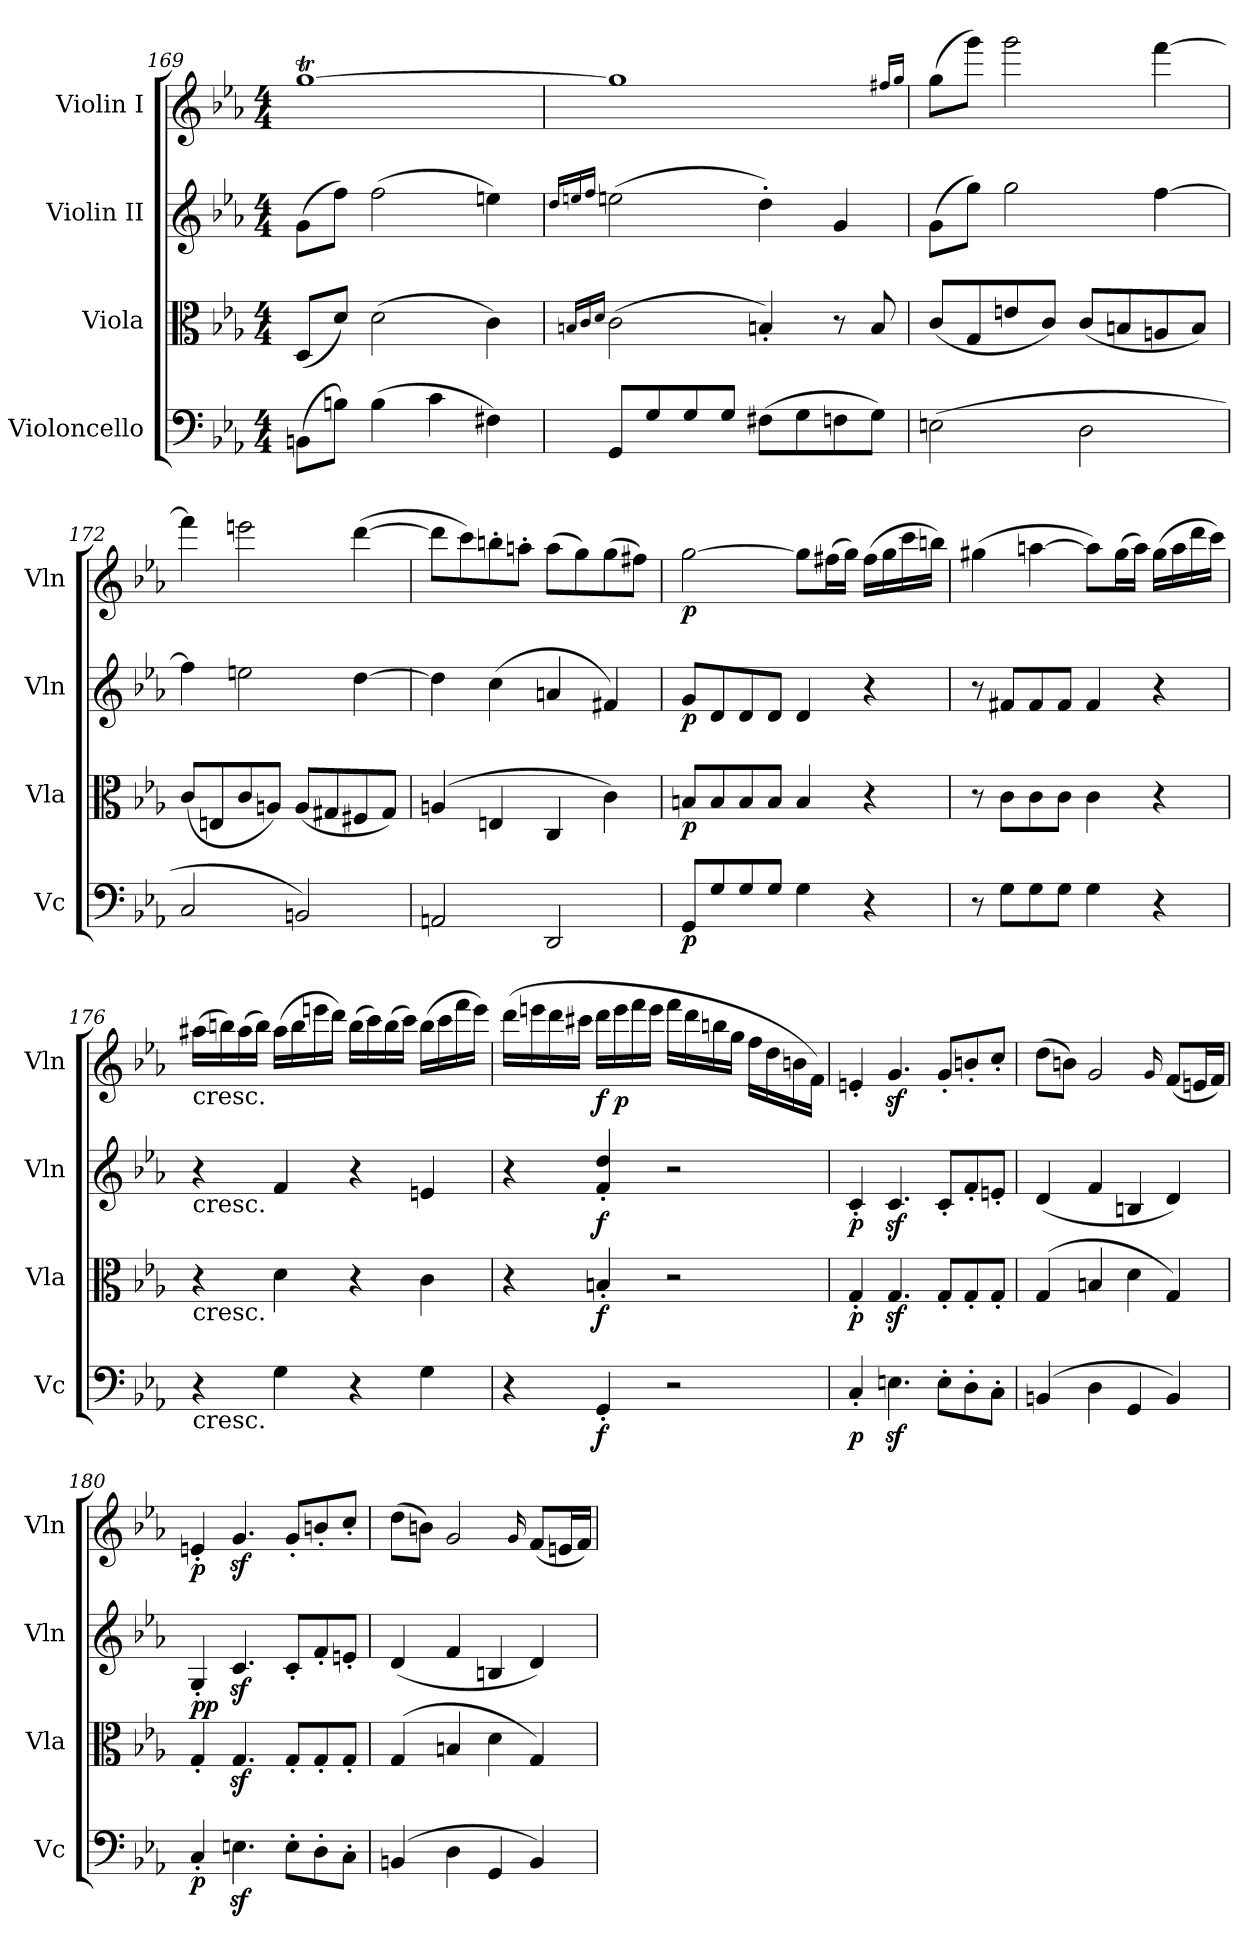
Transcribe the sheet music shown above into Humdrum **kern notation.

**kern	**dynam	**kern	**dynam	**kern	**dynam	**kern	**dynam
*part4	*part4	*part3	*part3	*part2	*part2	*part1	*part1
*staff4	*staff4	*staff3	*staff3	*staff2	*staff2	*staff1	*staff1
*I"Violoncello	*	*I"Viola	*	*I"Violin II	*	*I"Violin I	*
*I'Vc	*	*I'Vla	*	*I'Vln	*	*I'Vln	*
*clefF4	*	*clefC3	*	*clefG2	*	*clefG2	*
*k[b-e-a-]	*	*k[b-e-a-]	*	*k[b-e-a-]	*	*k[b-e-a-]	*
*M4/4	*	*M4/4	*	*M4/4	*	*M4/4	*
=169	=169	=169	=169	=169	=169	=169	=169
(8BBnL	.	(8DL	.	(8gL	.	[1ggt	.
8BnJ)	.	8dJ)	.	8ffJ)	.	.	.
(4B	.	(2d	.	(2ff	.	.	.
4c	.	.	.	.	.	.	.
4F#X)	.	4c)	.	4een)	.	.	.
=170	=170	=170	=170	=170	=170	=170	=170
.	.	16qqBn/LL	.	16qqdd/LL	.	.	.
.	.	16qqc/	.	16qqeen/	.	.	.
.	.	16qqd/JJ	.	16qqff/JJ	.	.	.
8GGL	.	(2c	.	(2een	.	1gg]	.
8G	.	.	.	.	.	.	.
8G	.	.	.	.	.	.	.
8GJ	.	.	.	.	.	.	.
(8F#XL	.	4Bn')	.	4dd')	.	.	.
8G	.	.	.	.	.	.	.
8Fn	.	8r	.	4g	.	.	.
8GJ)	.	8B	.	.	.	.	.
.	.	.	.	.	.	16qqff#X/LL	.
.	.	.	.	.	.	16qqgg/JJ	.
=171	=171	=171	=171	=171	=171	=171	=171
(2En	.	(8cL	.	(8gL	.	(8ggL	.
.	.	8G	.	8ggJ)	.	8gggJ)	.
.	.	8en	.	2gg	.	2ggg	.
.	.	8cJ)	.	.	.	.	.
2D	.	(8cL	.	.	.	.	.
.	.	8Bn	.	.	.	.	.
.	.	8An	.	[4ff	.	[4fff	.
.	.	8BJ)	.	.	.	.	.
=172	=172	=172	=172	=172	=172	=172	=172
2C	.	(8cL	.	4ff]	.	4fff]	.
.	.	8En	.	.	.	.	.
.	.	8c	.	2een	.	2eeen	.
.	.	8AnJ)	.	.	.	.	.
2BBn)	.	(8AL	.	.	.	.	.
.	.	8G#X	.	.	.	.	.
.	.	8F#X	.	[4dd	.	([4ddd	.
.	.	8G#J)	.	.	.	.	.
=173	=173	=173	=173	=173	=173	=173	=173
2AAn	.	(4An	.	4dd]	.	8dddL]	.
.	.	.	.	.	.	8ccc)	.
.	.	4En	.	(4cc	.	8bbn'	.
.	.	.	.	.	.	8aan'J	.
2DD	.	4C	.	4an	.	(8aaL	.
.	.	.	.	.	.	8gg)	.
.	.	4c)	.	4f#X)	.	(8gg	.
.	.	.	.	.	.	8ff#XJ)	.
=174	=174	=174	=174	=174	=174	=174	=174
8GGL	p	8BnL	p	8gL	p	[2gg	p
8G	.	8B	.	8d	.	.	.
8G	.	8B	.	8d	.	.	.
8GJ	.	8BJ	.	8dJ	.	.	.
4G	.	4B	.	4d	.	8ggL]	.
.	.	.	.	.	.	(16ff#XL	.
.	.	.	.	.	.	16ggJJ)	.
4r	.	4r	.	4r	.	(16ff#LL	.
.	.	.	.	.	.	16gg	.
.	.	.	.	.	.	16ccc	.
.	.	.	.	.	.	16bbnJJ)	.
=175	=175	=175	=175	=175	=175	=175	=175
8r	.	8r	.	8r	.	(4gg#X	.
8GL	.	8cL	.	8f#XL	.	.	.
8G	.	8c	.	8f#	.	[4aan	.
8GJ	.	8cJ	.	8f#J	.	.	.
4G	.	4c	.	4f#	.	8aaL])	.
.	.	.	.	.	.	(16gg#L	.
.	.	.	.	.	.	16aaJJ)	.
4r	.	4r	.	4r	.	(16gg#LL	.
.	.	.	.	.	.	16aa	.
.	.	.	.	.	.	16ddd	.
.	.	.	.	.	.	16cccJJ)	.
=176	=176	=176	=176	=176	=176	=176	=176
!	!	!	!	!	!	!LO:TX:b:t=cresc.	!
!	!	!	!	!LO:TX:b:t=cresc.	!	!	!
!	!	!LO:TX:b:t=cresc.	!	!	!	!	!
!LO:TX:b:t=cresc.	!	!	!	!	!	!	!
4r	.	4r	.	4r	.	(16aa#XLL	.
.	.	.	.	.	.	16bbn)	.
.	.	.	.	.	.	(16aa#	.
.	.	.	.	.	.	16bbJJ)	.
4G	.	4d	.	4f	.	(16aa#LL	.
.	.	.	.	.	.	16bb	.
.	.	.	.	.	.	16eeen	.
.	.	.	.	.	.	16dddJJ)	.
4r	.	4r	.	4r	.	(16bbLL	.
.	.	.	.	.	.	16ccc)	.
.	.	.	.	.	.	(16bb	.
.	.	.	.	.	.	16cccJJ)	.
4G	.	4c	.	4en	.	(16bbLL	.
.	.	.	.	.	.	16ccc	.
.	.	.	.	.	.	16fff	.
.	.	.	.	.	.	16eeeJJ)	.
=177	=177	=177	=177	=177	=177	=177	=177
4r	.	4r	.	4r	.	(16dddLL	.
.	.	.	.	.	.	16eeen	.
.	.	.	.	.	.	16ddd	.
.	.	.	.	.	.	16ccc#XJJ	.
4GG'	f	4Bn'	f	4f' 4dd'	f	16dddLL	f
.	.	.	.	.	.	16eee	p
.	.	.	.	.	.	16fff	.
.	.	.	.	.	.	16eeeJJ	.
2r	.	2r	.	2r	.	16fffLL	.
.	.	.	.	.	.	16ddd	.
.	.	.	.	.	.	16bbn	.
.	.	.	.	.	.	16ggJJ	.
.	.	.	.	.	.	16ffLL	.
.	.	.	.	.	.	16dd	.
.	.	.	.	.	.	16bn	.
.	.	.	.	.	.	16fJJ)	.
=178	=178	=178	=178	=178	=178	=178	=178
4C'	p	4G'	p	4c'	p	4en'	.
4.Enz	.	4.Gz	.	4.cz	.	4.gz	.
8E'L	.	8G'L	.	8c'L	.	8g'L	.
8D'	.	8G'	.	8f'	.	8bn'	.
8C'J	.	8G'J	.	8en'J	.	8cc'J	.
=179	=179	=179	=179	=179	=179	=179	=179
(4BBn	.	(4G	.	(4d	.	(8ddL	.
.	.	.	.	.	.	8bnJ)	.
4D	.	4Bn	.	4f	.	2g	.
4GG	.	4d	.	4Bn	.	.	.
.	.	.	.	.	.	16qqg/	.
4BB)	.	4G)	.	4d)	.	(8fL	.
.	.	.	.	.	.	16enL	.
.	.	.	.	.	.	16fJJ)	.
=180	=180	=180	=180	=180	=180	=180	=180
!	!	!	!LO:DY:a	!	!	!	!
4C'	p	4G'	pp	4G'	.	4en'	p
4.Enz	.	4.Gz	.	4.cz	.	4.gz	.
8E'L	.	8G'L	.	8c'L	.	8g'L	.
8D'	.	8G'	.	8f'	.	8bn'	.
8C'J	.	8G'J	.	8en'J	.	8cc'J	.
=181	=181	=181	=181	=181	=181	=181	=181
(4BBn	.	(4G	.	(4d	.	(8ddL	.
.	.	.	.	.	.	8bnJ)	.
4D	.	4Bn	.	4f	.	2g	.
4GG	.	4d	.	4Bn	.	.	.
.	.	.	.	.	.	16qqg/	.
4BB)	.	4G)	.	4d)	.	(8fL	.
.	.	.	.	.	.	16enL	.
.	.	.	.	.	.	16fJJ)	.
=	=	=	=	=	=	=	=
*-	*-	*-	*-	*-	*-	*-	*-
